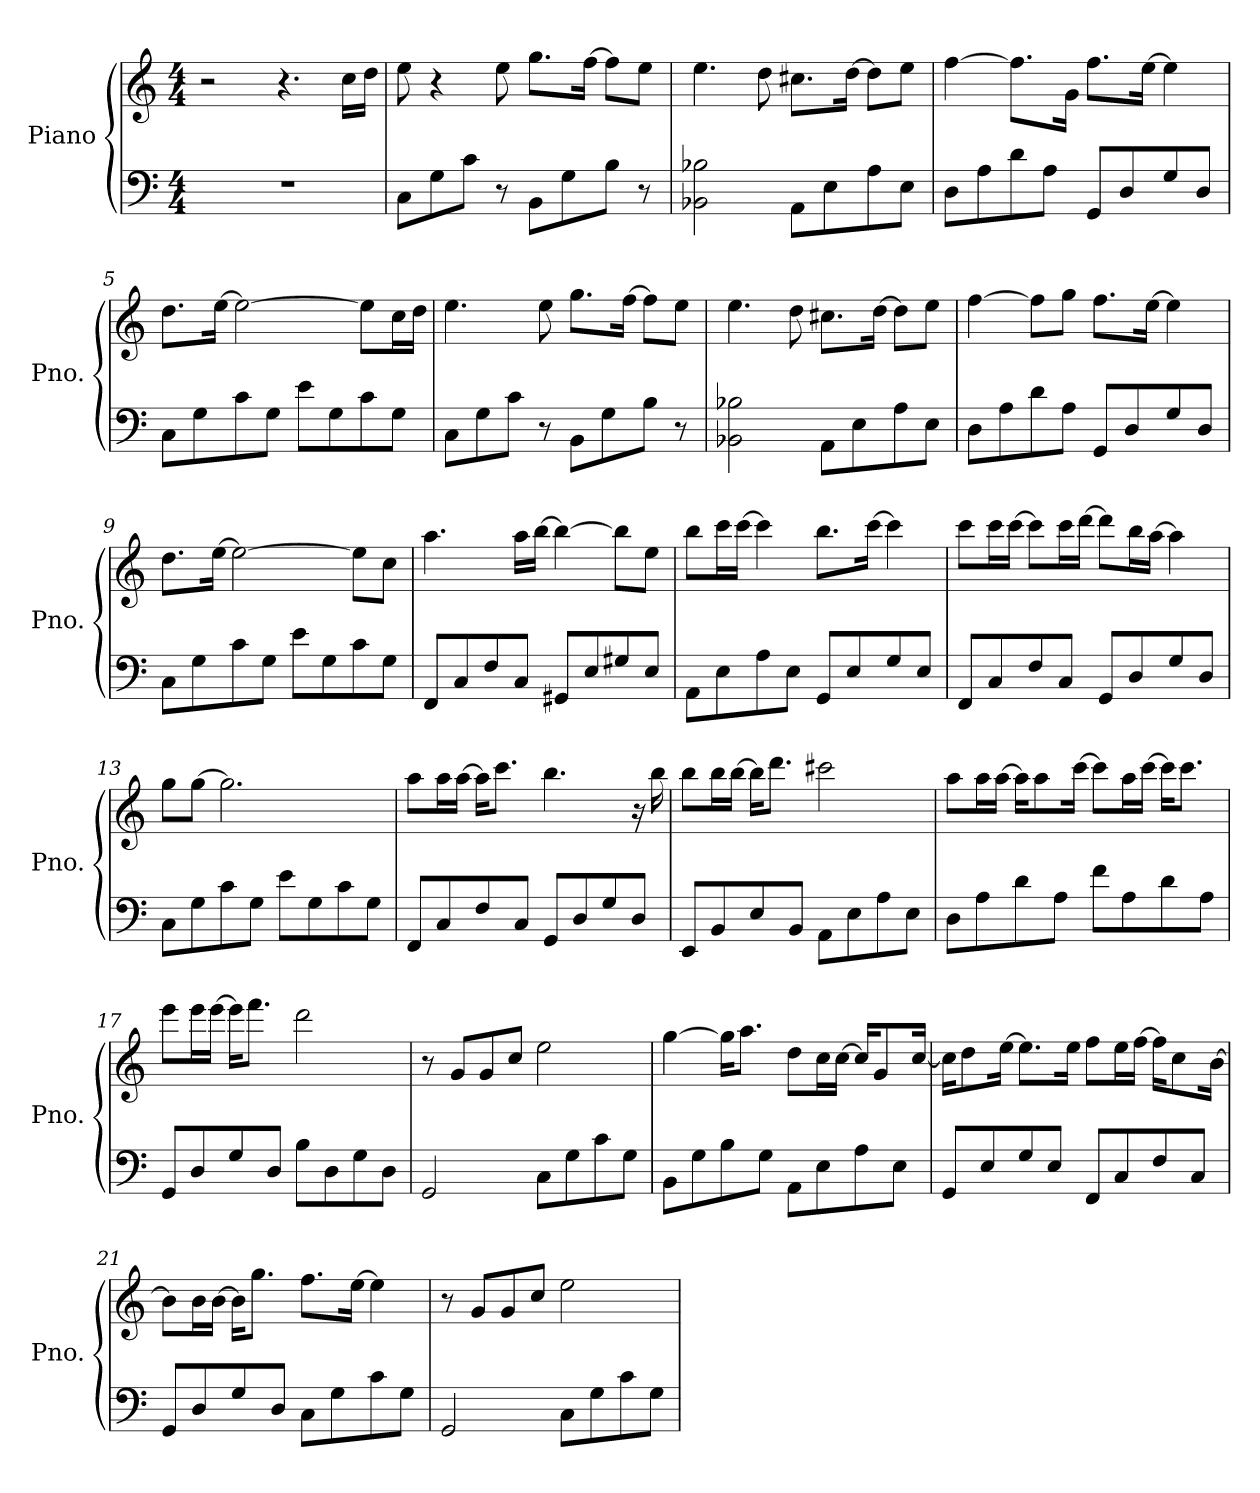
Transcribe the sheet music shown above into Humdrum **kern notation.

**kern	**kern
*part1	*part1
*staff2	*staff1
*I"Piano	*
*I'Pno.	*
*clefF4	*clefG2
*k[]	*k[]
*M4/4	*M4/4
=1	=1
1r	2r
.	4.r
.	16cc\LL
.	16dd\JJ
=2	=2
8C\L	8ee\
8G\	4r
8c\J	.
8r	8ee\
8BB\L	8.gg\L
8G\	.
.	[16ff\Jk
8B\J	8ff\L]
8r	8ee\J
=3	=3
2BB-X\ 2B-X\	4.ee\
.	8dd\
8AA\L	8.cc#X\L
8E\	.
.	[16dd\Jk
8A\	8dd\L]
8E\J	8ee\J
=4	=4
8D\L	[4ff\
8A\	.
8d\	8.ff\L]
8A\J	.
.	16g\Jk
8GG/L	8.ff\L
8D/	.
.	[16ee\Jk
8G/	4ee\]
8D/J	.
=5	=5
8C\L	8.dd\L
8G\	.
.	[16ee\Jk
8c\	2ee\_
8G\J	.
8e\L	.
8G\	.
8c\	8ee\L]
8G\J	16cc\L
.	16dd\JJ
!!LO:LB:g=z
=6	=6
8C\L	4.ee\
8G\	.
8c\J	.
8r	8ee\
8BB\L	8.gg\L
8G\	.
.	[16ff\Jk
8B\J	8ff\L]
8r	8ee\J
=7	=7
2BB-X\ 2B-X\	4.ee\
.	8dd\
8AA\L	8.cc#X\L
8E\	.
.	[16dd\Jk
8A\	8dd\L]
8E\J	8ee\J
=8	=8
8D\L	[4ff\
8A\	.
8d\	8ff\L]
8A\J	8gg\J
8GG/L	8.ff\L
8D/	.
.	[16ee\Jk
8G/	4ee\]
8D/J	.
=9	=9
8C\L	8.dd\L
8G\	.
.	[16ee\Jk
8c\	2ee\_
8G\J	.
8e\L	.
8G\	.
8c\	8ee\L]
8G\J	8cc\J
=10	=10
8FF/L	4.aa\
8C/	.
8F/	.
8C/J	16aa\LL
.	[16bb\JJ
8GG#X/L	4bb\_
8E/	.
8G#X/	8bb\L]
8E/J	8ee\J
!!LO:LB:g=z
=11	=11
8AA\L	8bb\L
8E\	16ccc\L
.	[16ccc\JJ
8A\	4ccc\]
8E\J	.
8GG/L	8.bb\L
8E/	.
.	[16ccc\Jk
8G/	4ccc\]
8E/J	.
=12	=12
8FF/L	8ccc\L
8C/	16ccc\L
.	[16ccc\JJ
8F/	8ccc\L]
8C/J	16ccc\L
.	[16ddd\JJ
8GG/L	8ddd\L]
8D/	16bb\L
.	[16aa\JJ
8G/	4aa\]
8D/J	.
=13	=13
8C\L	8gg\L
8G\	[8gg\J
8c\	2.gg\]
8G\J	.
8e\L	.
8G\	.
8c\	.
8G\J	.
=14	=14
8FF/L	8aa\L
8C/	16aa\L
.	[16aa\JJ
8F/	16aa\KL]
.	8.ccc\J
8C/J	.
8GG/L	4.bb\
8D/	.
8G/	.
8D/J	16r
.	16bb\
!!LO:LB:g=z
=15	=15
8EE/L	8bb\L
8BB/	16bb\L
.	[16bb\JJ
8E/	16bb\KL]
.	8.ddd\J
8BB/J	.
8AA\L	2ccc#X\
8E\	.
8A\	.
8E\J	.
=16	=16
8D\L	8aa\L
8A\	16aa\L
.	[16aa\JJ
8d\	16aa\KL]
.	8aa\
8A\J	.
.	[16ccc\Jk
8f\L	8ccc\L]
8A\	16aa\L
.	[16ccc\JJ
8d\	16ccc\KL]
.	8.ccc\J
8A\J	.
=17	=17
8GG/L	8eee\L
8D/	16eee\L
.	[16eee\JJ
8G/	16eee\KL]
.	8.fff\J
8D/J	.
8B\L	2ddd\
8D\	.
8G\	.
8D\J	.
=18	=18
2GG/	8r
.	8g/L
.	8g/
.	8cc/J
8C\L	2ee\
8G\	.
8c\	.
8G\J	.
!!LO:LB:g=z
=19	=19
8BB\L	[4gg\
8G\	.
8B\	16gg\KL]
.	8.aa\J
8G\J	.
8AA\L	8dd\L
8E\	16cc\L
.	[16cc\JJ
8A\	16cc/KL]
.	8g/
8E\J	.
.	[16cc/Jk
=20	=20
8GG/L	16cc\KL]
.	8dd\
8E/	.
.	[16ee\Jk
8G/	8.ee\L]
8E/J	.
.	16ee\Jk
8FF/L	8ff\L
8C/	16ee\L
.	[16ff\JJ
8F/	16ff\KL]
.	8cc\
8C/J	.
.	[16b\Jk
=21	=21
8GG/L	8b\L]
8D/	16b\L
.	[16b\JJ
8G/	16b\KL]
.	8.gg\J
8D/J	.
8C\L	8.ff\L
8G\	.
.	[16ee\Jk
8c\	4ee\]
8G\J	.
=22	=22
2GG/	8r
.	8g/L
.	8g/
.	8cc/J
8C\L	2ee\
8G\	.
8c\	.
8G\J	.
=	=
*-	*-
